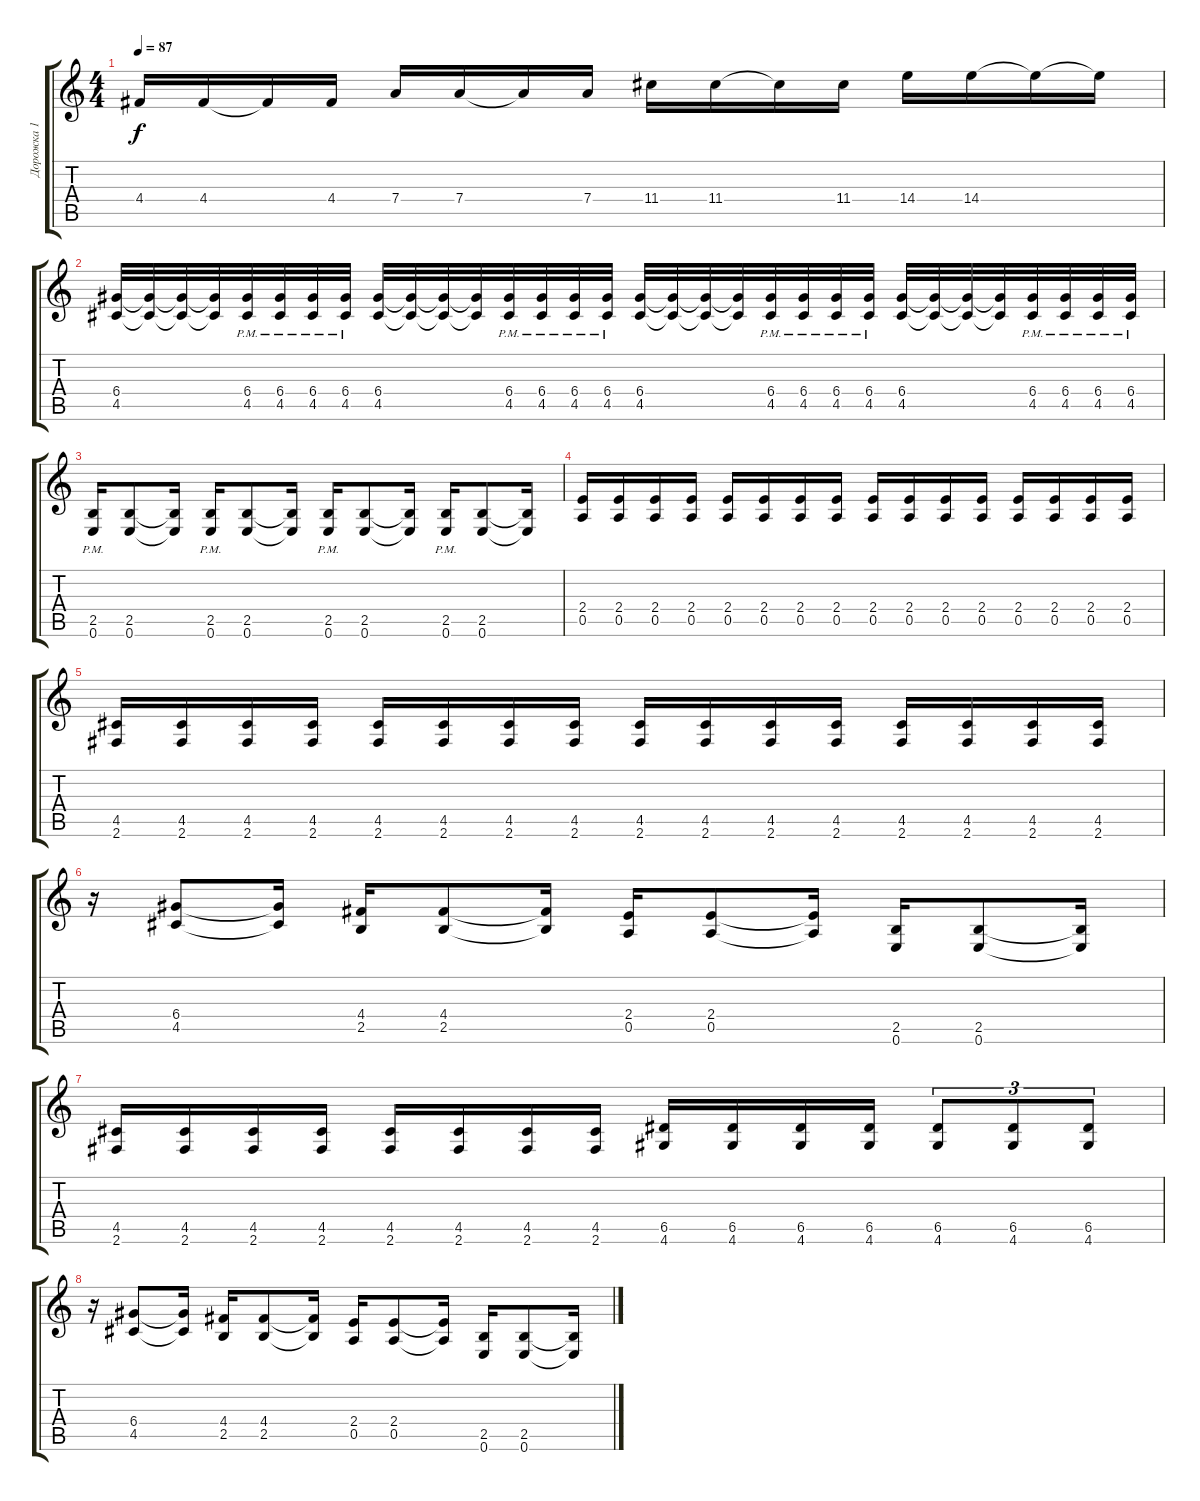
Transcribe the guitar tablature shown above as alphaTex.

\track ("Дорожка 1" "Дорожка 1") {instrument distortionguitar}
\staff {score tabs}
\tuning (E4 B3 G3 D3 A2 E2) {hide}
\ts (4 4)
\tempo 87
\clef g2
\ks c
4.4.16{dy f} 4.4.16 4.4{t}.16 4.4.16 7.4.16 7.4.16 7.4{t}.16 7.4.16 11.4.16 11.4.16 11.4{t}.16 11.4.16 14.4.16 14.4.16 14.4{t}.16 14.4{t}.16 |
(6.4 4.5).32 (6.4{t} 4.5{t}).32 (6.4{t} 4.5{t}).32 (6.4{t} 4.5{t}).32 (6.4{pm} 4.5{pm}).32 (6.4{pm} 4.5{pm}).32 (6.4{pm} 4.5{pm}).32 (6.4{pm} 4.5{pm}).32 (6.4 4.5).32 (6.4{t} 4.5{t}).32 (6.4{t} 4.5{t}).32 (6.4{t} 4.5{t}).32 (6.4{pm} 4.5{pm}).32 (6.4{pm} 4.5{pm}).32 (6.4{pm} 4.5{pm}).32 (6.4{pm} 4.5{pm}).32 (6.4 4.5).32 (6.4{t} 4.5{t}).32 (6.4{t} 4.5{t}).32 (6.4{t} 4.5{t}).32 (6.4{pm} 4.5{pm}).32 (6.4{pm} 4.5{pm}).32 (6.4{pm} 4.5{pm}).32 (6.4{pm} 4.5{pm}).32 (6.4 4.5).32 (6.4{t} 4.5{t}).32 (6.4{t} 4.5{t}).32 (6.4{t} 4.5{t}).32 (6.4{pm} 4.5{pm}).32 (6.4{pm} 4.5{pm}).32 (6.4{pm} 4.5{pm}).32 (6.4{pm} 4.5{pm}).32 |
(2.5{pm} 0.6{pm}).16 (2.5 0.6).8 (2.5{t} 0.6{t}).16 (2.5{pm} 0.6{pm}).16 (2.5 0.6).8 (2.5{t} 0.6{t}).16 (2.5{pm} 0.6{pm}).16 (2.5 0.6).8 (2.5{t} 0.6{t}).16 (2.5{pm} 0.6{pm}).16 (2.5 0.6).8 (2.5{t} 0.6{t}).16 |
(2.4 0.5).16 (2.4 0.5).16 (2.4 0.5).16 (2.4 0.5).16 (2.4 0.5).16 (2.4 0.5).16 (2.4 0.5).16 (2.4 0.5).16 (2.4 0.5).16 (2.4 0.5).16 (2.4 0.5).16 (2.4 0.5).16 (2.4 0.5).16 (2.4 0.5).16 (2.4 0.5).16 (2.4 0.5).16 |
(4.5 2.6).16 (4.5 2.6).16 (4.5 2.6).16 (4.5 2.6).16 (4.5 2.6).16 (4.5 2.6).16 (4.5 2.6).16 (4.5 2.6).16 (4.5 2.6).16 (4.5 2.6).16 (4.5 2.6).16 (4.5 2.6).16 (4.5 2.6).16 (4.5 2.6).16 (4.5 2.6).16 (4.5 2.6).16 |
r.16 (6.4 4.5).8 (6.4{t} 4.5{t}).16 (4.4 2.5).16 (4.4 2.5).8 (4.4{t} 2.5{t}).16 (2.4 0.5).16 (2.4 0.5).8 (2.4{t} 0.5{t}).16 (2.5 0.6).16 (2.5 0.6).8 (2.5{t} 0.6{t}).16 |
(4.5 2.6).16 (4.5 2.6).16 (4.5 2.6).16 (4.5 2.6).16 (4.5 2.6).16 (4.5 2.6).16 (4.5 2.6).16 (4.5 2.6).16 (6.5 4.6).16 (6.5 4.6).16 (6.5 4.6).16 (6.5 4.6).16 (6.5 4.6).8{tu (3 2)} (6.5 4.6).8{tu (3 2)} (6.5 4.6).8{tu (3 2)} |
r.16 (6.4 4.5).8 (6.4{t} 4.5{t}).16 (4.4 2.5).16 (4.4 2.5).8 (4.4{t} 2.5{t}).16 (2.4 0.5).16 (2.4 0.5).8 (2.4{t} 0.5{t}).16 (2.5 0.6).16 (2.5 0.6).8 (2.5{t} 0.6{t}).16
